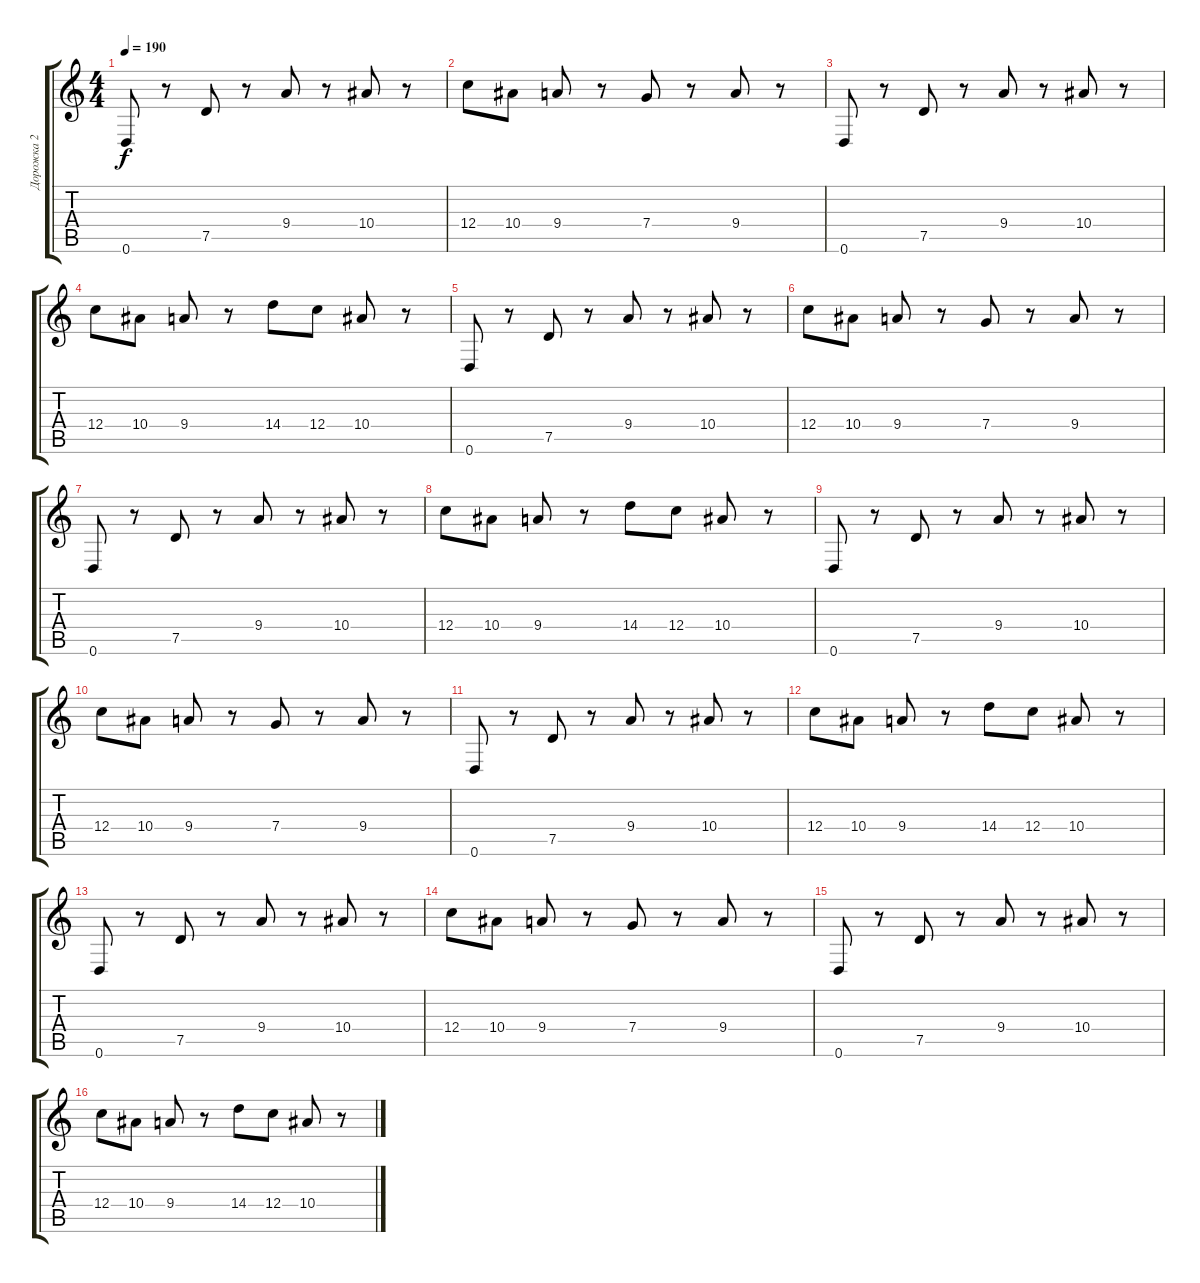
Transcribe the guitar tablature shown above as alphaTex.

\track ("Дорожка 2" "Дорожка 2") {instrument acousticguitarnylon}
\staff {score tabs}
\tuning (D4 A3 F3 C3 G2 D2) {hide}
\ts (4 4)
\tempo 190
\clef g2
\ks c
0.6.8{dy f instrument acousticguitarnylon} r.8 7.5.8 r.8 9.4.8 r.8 10.4.8 r.8 |
12.4.8 10.4.8 9.4.8 r.8 7.4.8 r.8 9.4.8 r.8 |
0.6.8 r.8 7.5.8 r.8 9.4.8 r.8 10.4.8 r.8 |
12.4.8 10.4.8 9.4.8 r.8 14.4.8 12.4.8 10.4.8 r.8 |
0.6.8 r.8 7.5.8 r.8 9.4.8 r.8 10.4.8 r.8 |
12.4.8 10.4.8 9.4.8 r.8 7.4.8 r.8 9.4.8 r.8 |
0.6.8 r.8 7.5.8 r.8 9.4.8 r.8 10.4.8 r.8 |
12.4.8 10.4.8 9.4.8 r.8 14.4.8 12.4.8 10.4.8 r.8 |
0.6.8 r.8 7.5.8 r.8 9.4.8 r.8 10.4.8 r.8 |
12.4.8 10.4.8 9.4.8 r.8 7.4.8 r.8 9.4.8 r.8 |
0.6.8 r.8 7.5.8 r.8 9.4.8 r.8 10.4.8 r.8 |
12.4.8 10.4.8 9.4.8 r.8 14.4.8 12.4.8 10.4.8 r.8 |
0.6.8 r.8 7.5.8 r.8 9.4.8 r.8 10.4.8 r.8 |
12.4.8 10.4.8 9.4.8 r.8 7.4.8 r.8 9.4.8 r.8 |
0.6.8 r.8 7.5.8 r.8 9.4.8 r.8 10.4.8 r.8 |
12.4.8 10.4.8 9.4.8 r.8 14.4.8 12.4.8 10.4.8 r.8
